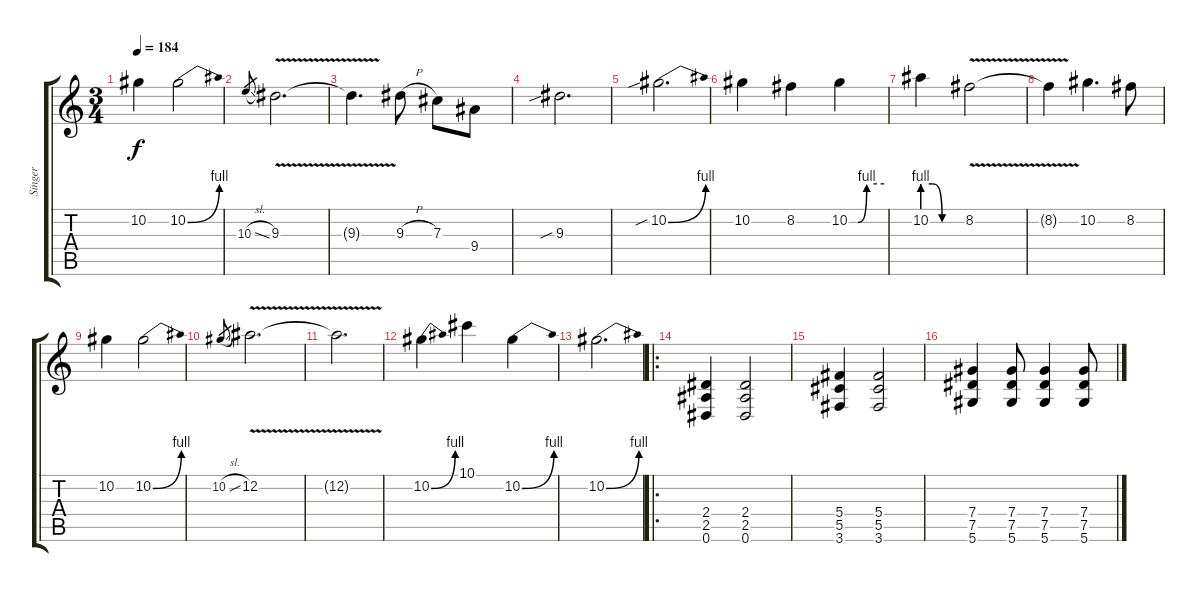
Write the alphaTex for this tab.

\track ("Singer" "Singer") {instrument distortionguitar}
\staff {score tabs}
\tuning (Eb4 Bb3 Gb3 Db3 Ab2 Eb2) {hide}
\ts (3 4)
\tempo 184
\clef g2
\ks c
10.2.4{dy f} 10.2{be (bend 0 0 60 4)}.2 |
10.3{sl}.8{gr} 9.3{v}.2{d} |
9.3{t}.4{d} 9.3{h}.8 7.3.8 9.4.8 |
9.3{sib}.2{d} |
10.2{be (bend 0 0 60 4) sib}.2{d} |
10.2.4 8.2.4 10.2{be (custom 0 0 15 0 30 4 60 4)}.4 |
10.2{be (custom 0 4 15 4 30 0 60 0)}.4 8.2{v}.2 |
8.2{t}.4 10.2.4{d} 8.2.8 |
10.2.4 10.2{be (bend 0 0 60 4)}.2 |
10.2{sl}.8{gr} 12.2{v}.2{d} |
12.2{t}.2{d} |
10.2{be (bend 0 0 60 4)}.4 10.1.4 10.2{be (bend 0 0 60 4)}.4 |
10.2{be (bend 0 0 60 4)}.2{d} |
\ro
(2.4 2.5 0.6).4 (2.4 2.5 0.6).2 |
(5.4 5.5 3.6).4 (5.4 5.5 3.6).2 |
(7.4 7.5 5.6).4 (7.4 7.5 5.6).8 (7.4 7.5 5.6).4 (7.4 7.5 5.6).8
